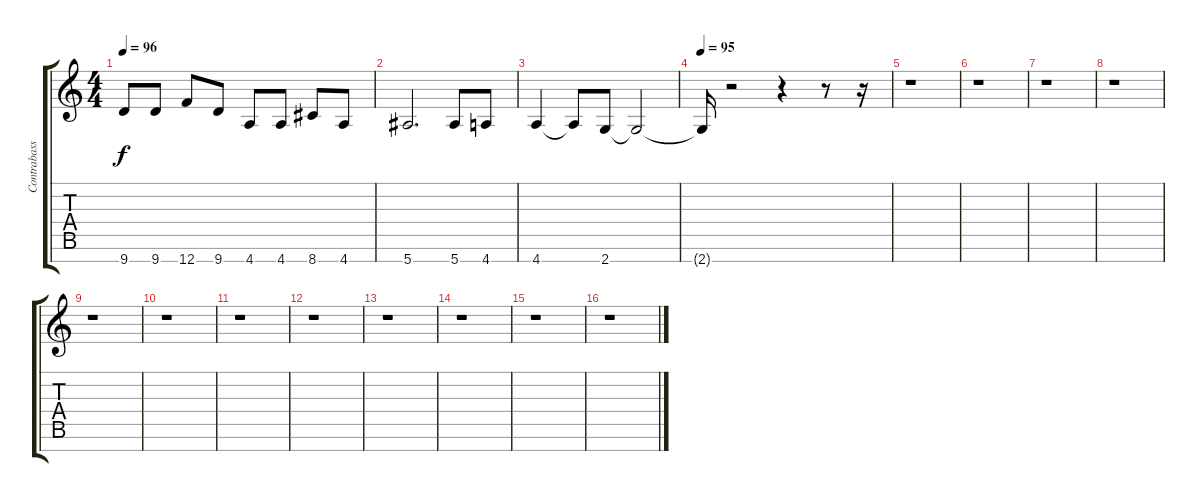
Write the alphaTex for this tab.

\track ("Contrabass" "Contrabass") {instrument contrabass}
\staff {score tabs}
\tuning (E4 B3 G3 D3 A2 E2 F2) {hide}
\ts (4 4)
\tempo 96
\clef g2
\ks c
9.7.8{dy f} 9.7.8 12.7.8 9.7.8 4.7.8 4.7.8 8.7.8 4.7.8 |
5.7.2{d} 5.7.8 4.7.8 |
4.7.4 4.7{t}.8 2.7.8 2.7{t}.2 |
\tempo 95
2.7{t}.16 r.2 r.4 r.8 r.16 |
r.1 |
r.1 |
r.1 |
r.1 |
r.1 |
r.1 |
r.1 |
r.1 |
r.1 |
r.1 |
r.1 |
r.1
